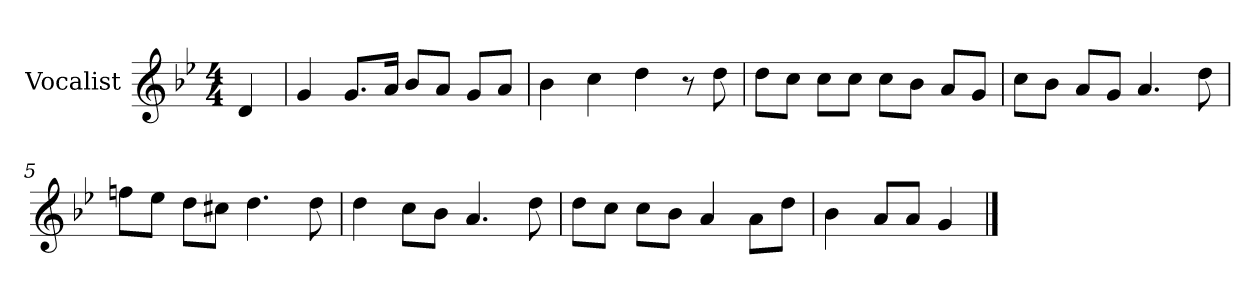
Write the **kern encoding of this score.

**kern
*part1
*staff1
*I"Vocalist
*k[b-e-]
*g:
*M4/4
=
4d
=1
4g
8.gL
16aJk
8b-L
8aJ
8gL
8aJ
=2
4b-
4cc
4dd
8r
8dd
=3
8ddL
8ccJ
8ccL
8ccJ
8ccL
8b-J
8aL
8gJ
=4
8ccL
8b-J
8aL
8gJ
4.a
8dd
=5
8ffnL
8ee-J
8ddL
8cc#XJ
4.dd
8dd
=6
4dd
8ccL
8b-J
4.a
8dd
=7
8ddL
8ccJ
8ccL
8b-J
4a
8aL
8ddJ
=8
4b-
8aL
8aJ
4g
==
*-
